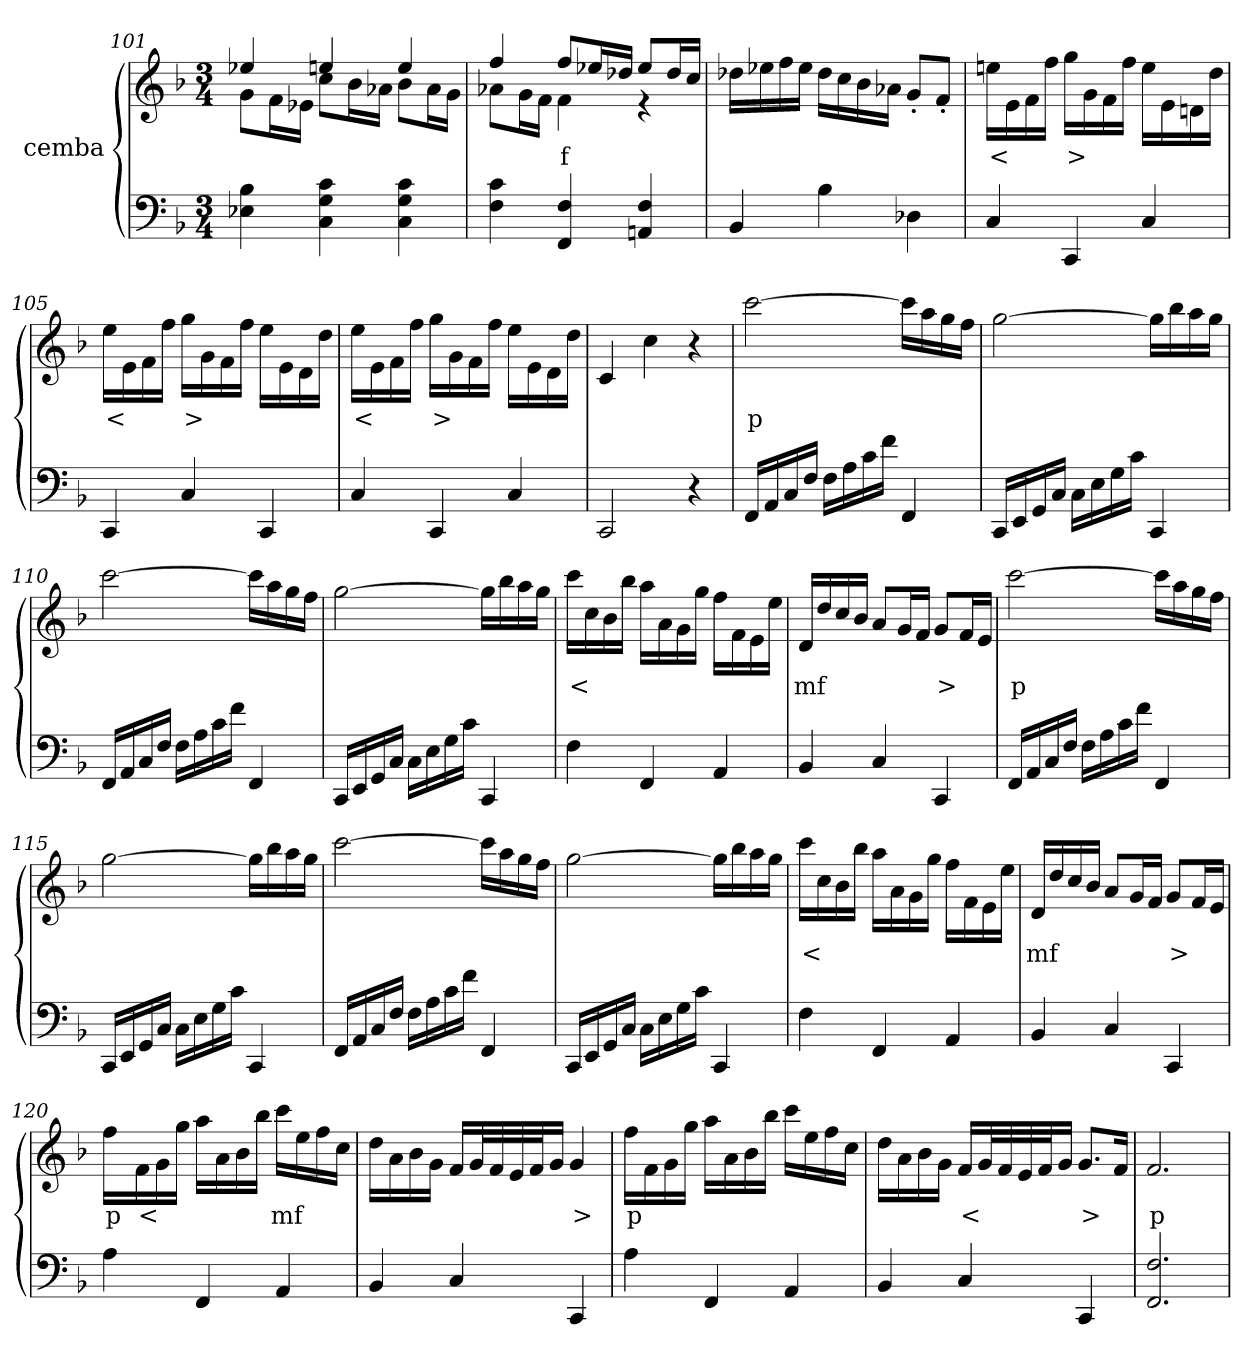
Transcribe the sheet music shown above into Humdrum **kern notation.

**kern	**kern	**text
*part2	*part1	*part1
*staff2	*staff1	*staff1
*I"cemba	*I"cemba	*
*clefF4	*clefG2	*
*k[b-]	*k[b-]	*
*M3/4	*M3/4	*
=101	=101	=101
*	*^	*
4E-X\ 4B-\	4ee-X/	8g\L	.
.	.	16f\L	.
.	.	16e-X\JJ	.
4C\ 4G\ 4c\	4een/	8cc\L	.
.	.	16b-\L	.
.	.	16a-X\JJ	.
4C\ 4G\ 4c\	4ee/	8b-\L	.
.	.	16a-\L	.
.	.	16g\JJ	.
=102	=102	=102	=102
4F\ 4c\	4ff/	8a-X\L	.
.	.	16g\L	.
.	.	16f\JJ	.
4FF/ 4F/	8ff/L	4f\	f
.	16ee-X/L	.	.
.	16dd-X/JJ	.	.
4AAn/ 4F/	8ee-/L	4r	.
.	16dd-/L	.	.
.	16cc/JJ	.	.
*	*v	*v	*
=103	=103	=103
4BB-/	16dd-X\LL	.
.	16ee-X\	.
.	16ff\	.
.	16ee-\JJ	.
4B-\	16dd-\LL	.
.	16cc\	.
.	16b-\	.
.	16a-X\JJ	.
4D-X\	8g'>/L	.
.	8f'>/J	.
=104	=104	=104
4C/	16een\LL	<
.	16e\	.
.	16f\	.
.	16ff\JJ	.
4CC/	16gg\LL	>
.	16g\	.
.	16f\	.
.	16ff\JJ	.
4C/	16ee\LL	.
.	16e\	.
.	16dn\	.
.	16dd\JJ	.
=105	=105	=105
4CC/	16ee\LL	<
.	16e\	.
.	16f\	.
.	16ff\JJ	.
4C/	16gg\LL	>
.	16g\	.
.	16f\	.
.	16ff\JJ	.
4CC/	16ee\LL	.
.	16e\	.
.	16d\	.
.	16dd\JJ	.
=106	=106	=106
4C/	16ee\LL	<
.	16e\	.
.	16f\	.
.	16ff\JJ	.
4CC/	16gg\LL	>
.	16g\	.
.	16f\	.
.	16ff\JJ	.
4C/	16ee\LL	.
.	16e\	.
.	16d\	.
.	16dd\JJ	.
=107	=107	=107
2CC/	4c/	.
.	4cc\	.
4r	4r	.
=108	=108	=108
16FF/LL	[2ccc\	p
16AA/	.	.
16C/	.	.
16F/JJ	.	.
16F\LL	.	.
16A\	.	.
16c\	.	.
16f\JJ	.	.
4FF/	16ccc\LL]	.
.	16aa\	.
.	16gg\	.
.	16ff\JJ	.
=109	=109	=109
16CC/LL	[2gg\	.
16EE/	.	.
16GG/	.	.
16C/JJ	.	.
16C\LL	.	.
16E\	.	.
16G\	.	.
16c\JJ	.	.
4CC/	16gg\LL]	.
.	16bb-\	.
.	16aa\	.
.	16gg\JJ	.
=110	=110	=110
16FF/LL	[2ccc\	.
16AA/	.	.
16C/	.	.
16F/JJ	.	.
16F\LL	.	.
16A\	.	.
16c\	.	.
16f\JJ	.	.
4FF/	16ccc\LL]	.
.	16aa\	.
.	16gg\	.
.	16ff\JJ	.
=111	=111	=111
16CC/LL	[2gg\	.
16EE/	.	.
16GG/	.	.
16C/JJ	.	.
16C\LL	.	.
16E\	.	.
16G\	.	.
16c\JJ	.	.
4CC/	16gg\LL]	.
.	16bb-\	.
.	16aa\	.
.	16gg\JJ	.
=112	=112	=112
4F\	16ccc\LL	<
.	16cc\	.
.	16b-\	.
.	16bb-\JJ	.
4FF/	16aa\LL	.
.	16a\	.
.	16g\	.
.	16gg\JJ	.
4AA/	16ff\LL	.
.	16f\	.
.	16e\	.
.	16ee\JJ	.
=113	=113	=113
4BB-/	16d/LL	mf
.	16dd/	.
.	16cc/	.
.	16b-/JJ	.
4C/	8a/L	.
.	16g/L	.
.	16f/JJ	.
4CC/	8g/L	>
.	16f/L	.
.	16e/JJ	.
=114	=114	=114
16FF/LL	[2ccc\	p
16AA/	.	.
16C/	.	.
16F/JJ	.	.
16F\LL	.	.
16A\	.	.
16c\	.	.
16f\JJ	.	.
4FF/	16ccc\LL]	.
.	16aa\	.
.	16gg\	.
.	16ff\JJ	.
=115	=115	=115
16CC/LL	[2gg\	.
16EE/	.	.
16GG/	.	.
16C/JJ	.	.
16C\LL	.	.
16E\	.	.
16G\	.	.
16c\JJ	.	.
4CC/	16gg\LL]	.
.	16bb-\	.
.	16aa\	.
.	16gg\JJ	.
=116	=116	=116
16FF/LL	[2ccc\	.
16AA/	.	.
16C/	.	.
16F/JJ	.	.
16F\LL	.	.
16A\	.	.
16c\	.	.
16f\JJ	.	.
4FF/	16ccc\LL]	.
.	16aa\	.
.	16gg\	.
.	16ff\JJ	.
=117	=117	=117
16CC/LL	[2gg\	.
16EE/	.	.
16GG/	.	.
16C/JJ	.	.
16C\LL	.	.
16E\	.	.
16G\	.	.
16c\JJ	.	.
4CC/	16gg\LL]	.
.	16bb-\	.
.	16aa\	.
.	16gg\JJ	.
=118	=118	=118
4F\	16ccc\LL	<
.	16cc\	.
.	16b-\	.
.	16bb-\JJ	.
4FF/	16aa\LL	.
.	16a\	.
.	16g\	.
.	16gg\JJ	.
4AA/	16ff\LL	.
.	16f\	.
.	16e\	.
.	16ee\JJ	.
=119	=119	=119
4BB-/	16d/LL	mf
.	16dd/	.
.	16cc/	.
.	16b-/JJ	.
4C/	8a/L	.
.	16g/L	.
.	16f/JJ	.
4CC/	8g/L	>
.	16f/L	.
.	16e/JJ	.
=120	=120	=120
4A\	16ff\LL	p
.	16f\	<
.	16g\	.
.	16gg\JJ	.
4FF/	16aa\LL	.
.	16a\	.
.	16b-\	.
.	16bb-\JJ	.
4AA/	16ccc\LL	mf
.	16ee\	.
.	16ff\	.
.	16cc\JJ	.
=121	=121	=121
4BB-/	16dd\LL	.
.	16a\	.
.	16b-\	.
.	16g\JJ	.
4C/	16f/LL	.
.	32g/L	.
.	32f/	.
.	32e/	.
.	32f/J	.
.	16g/JJ	.
4CC/	4g/	>
=122	=122	=122
4A\	16ff\LL	p
.	16f\	.
.	16g\	.
.	16gg\JJ	.
4FF/	16aa\LL	.
.	16a\	.
.	16b-\	.
.	16bb-\JJ	.
4AA/	16ccc\LL	.
.	16ee\	.
.	16ff\	.
.	16cc\JJ	.
=123	=123	=123
4BB-/	16dd\LL	.
.	16a\	.
.	16b-\	.
.	16g\JJ	.
4C/	16f/LL	<
.	32g/L	.
.	32f/	.
.	32e/	.
.	32f/J	.
.	16g/JJ	.
4CC/	8.g/L	>
.	16f/Jk	.
=124	=124	=124
2.FF/ 2.F/	2.f/	p
=	=	=
*-	*-	*-
